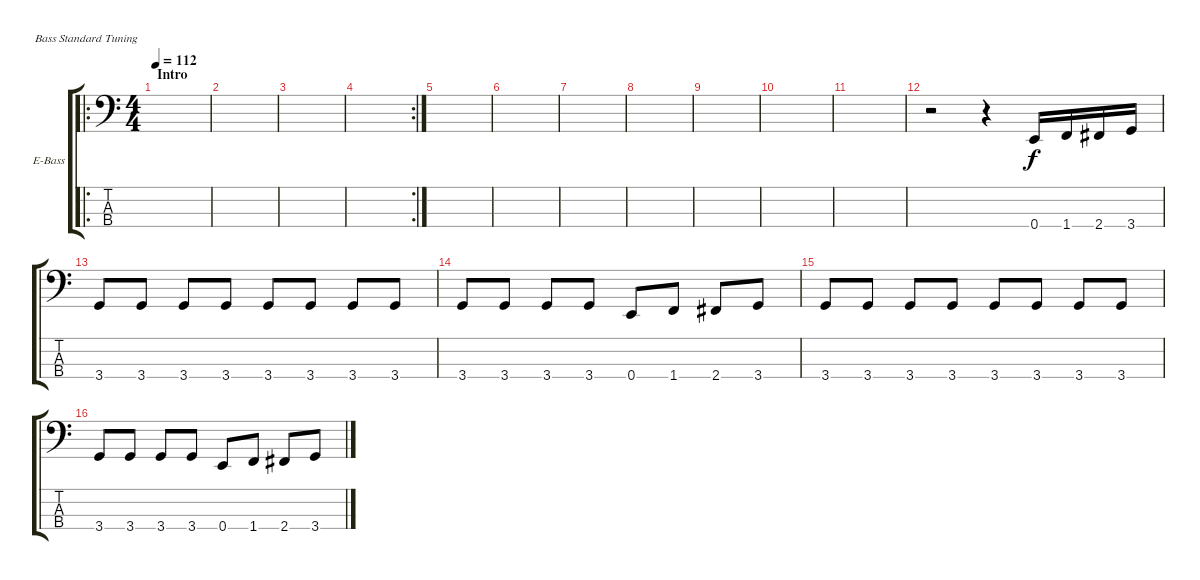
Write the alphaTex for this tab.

\defaultSystemsLayout 4
\bracketExtendMode groupsimilarinstruments
\firstSystemTrackNameOrientation horizontal
\otherSystemsTrackNameOrientation horizontal
\track ("Metal Bass" "E-Bass") {instrument electricbassfinger}
\staff {score tabs}
\tuning (G2 D2 A1 E1)
\ro
\ts (4 4)
\section ("" "Intro")
\tempo 112
\clef f4
\scale
0.512
\ks c
|
\scale
0.244 |
\scale
0.244 |
\rc 2
\scale
0.354497 |
|
|
|
|
\scale
0.322751 |
\scale
0.322751 |
|
r.2 r.4 0.4.16 1.4.16 2.4.16 3.4.16 |
3.4.8 3.4.8 3.4.8 3.4.8 3.4.8 3.4.8 3.4.8 3.4.8 |
3.4.8 3.4.8 3.4.8 3.4.8 0.4.8 1.4.8 2.4.8 3.4.8 |
3.4.8 3.4.8 3.4.8 3.4.8 3.4.8 3.4.8 3.4.8 3.4.8 |
3.4.8 3.4.8 3.4.8 3.4.8 0.4.8 1.4.8 2.4.8 3.4.8
